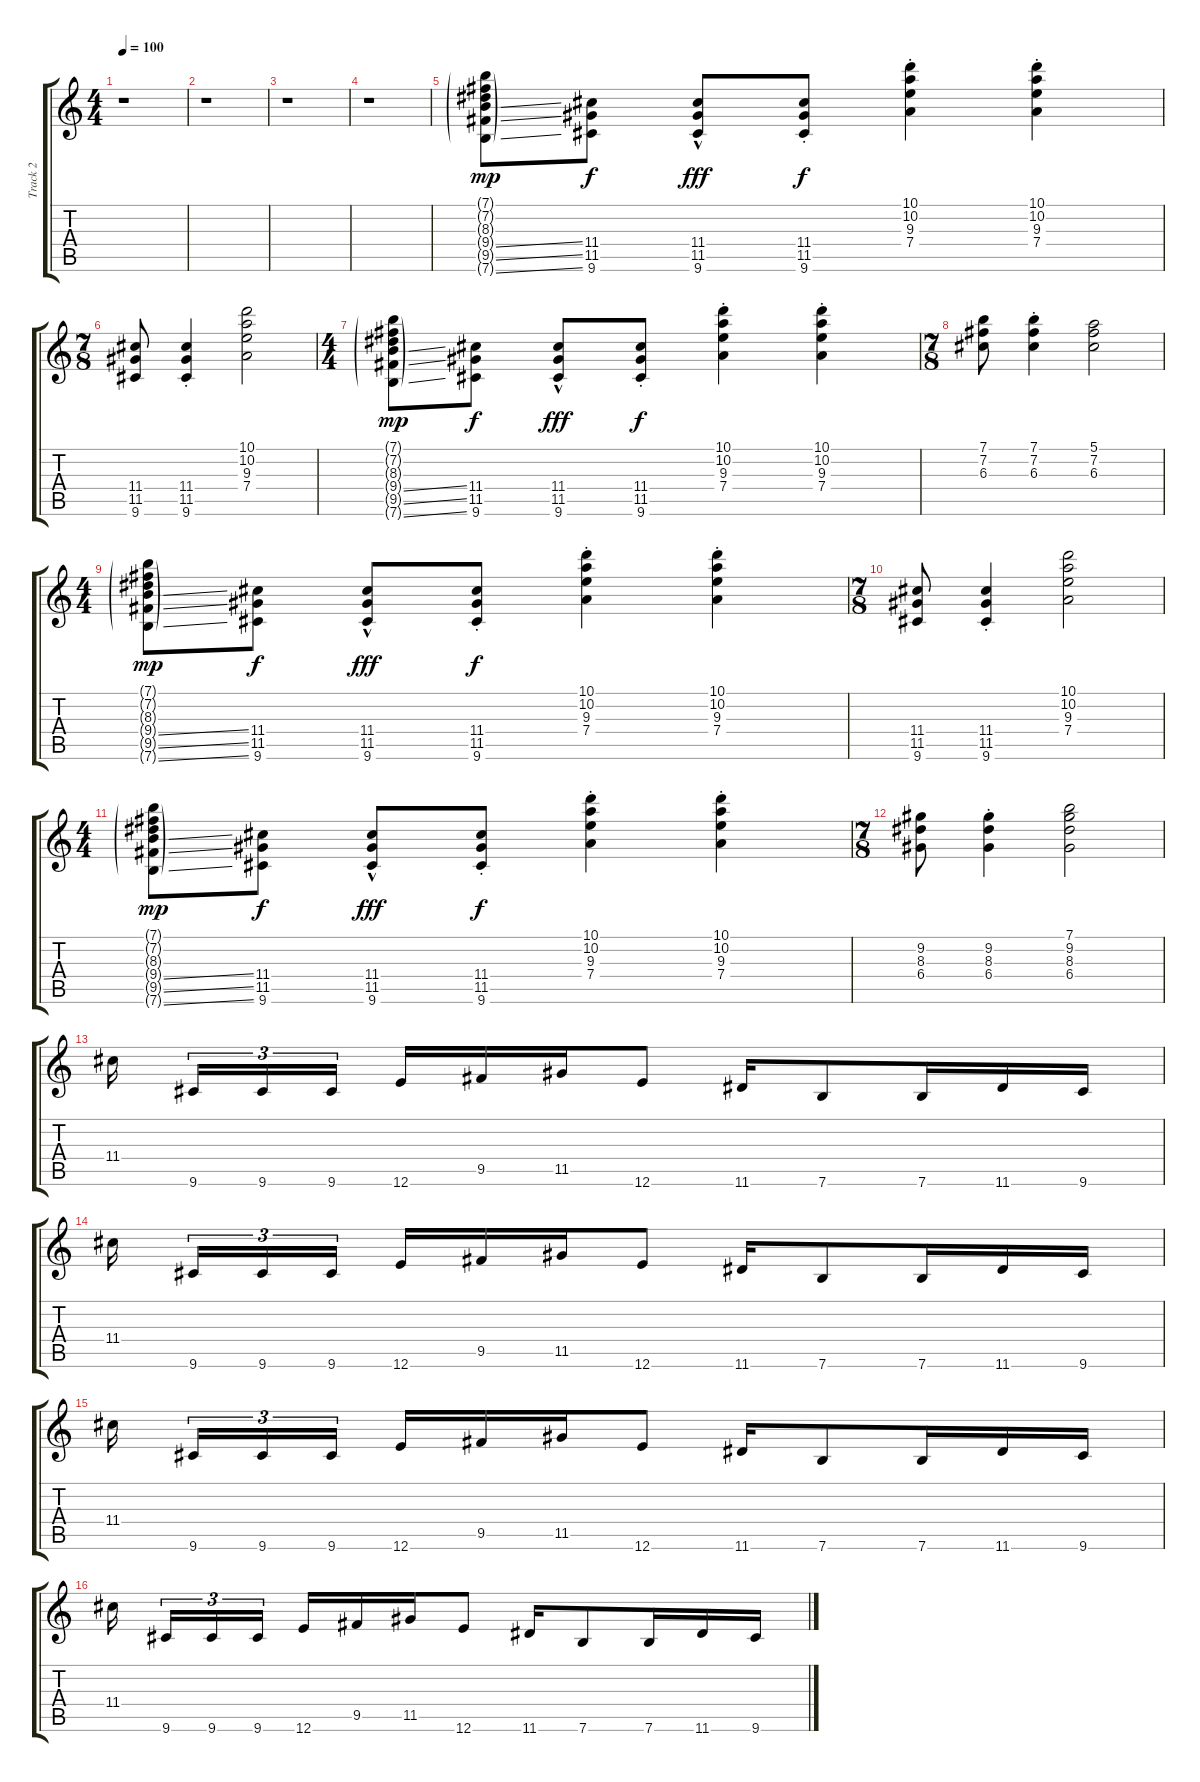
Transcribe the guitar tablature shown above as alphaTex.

\track ("Track 2" "Track 2") {instrument overdrivenguitar}
\staff {score tabs}
\tuning (E4 B3 G3 D3 A2 E2) {hide}
\ts (4 4)
\tempo 100
\clef g2
\ks c
r.1{dy mp} |
r.1 |
r.1 |
r.1 |
(7.1{g} 7.2{g} 8.3{g} 9.4{ss g} 9.5{ss g} 7.6{ss g}).8 (11.4 11.5 9.6).8{dy f} (11.4 11.5{hac} 9.6).8{dy fff} (11.4{st} 11.5{st} 9.6{st}).8{dy f} (10.1{st} 10.2{st} 9.3{st} 7.4{st}).4 (10.1{st} 10.2{st} 9.3{st} 7.4{st}).4 |
\ts (7 8)
(11.4 11.5 9.6).8 (11.4{st} 11.5{st} 9.6{st}).4 (10.1 10.2 9.3 7.4).2 |
\ts (4 4)
(7.1{g} 7.2{g} 8.3{g} 9.4{ss g} 9.5{ss g} 7.6{ss g}).8{dy mp} (11.4 11.5 9.6).8{dy f} (11.4 11.5{hac} 9.6).8{dy fff} (11.4{st} 11.5{st} 9.6{st}).8{dy f} (10.1{st} 10.2{st} 9.3{st} 7.4{st}).4 (10.1{st} 10.2{st} 9.3{st} 7.4{st}).4 |
\ts (7 8)
(7.1 7.2 6.3).8 (7.1{st} 7.2{st} 6.3{st}).4 (5.1 7.2 6.3).2 |
\ts (4 4)
(7.1{g} 7.2{g} 8.3{g} 9.4{ss g} 9.5{ss g} 7.6{ss g}).8{dy mp} (11.4 11.5 9.6).8{dy f} (11.4 11.5{hac} 9.6).8{dy fff} (11.4{st} 11.5{st} 9.6{st}).8{dy f} (10.1{st} 10.2{st} 9.3{st} 7.4{st}).4 (10.1{st} 10.2{st} 9.3{st} 7.4{st}).4 |
\ts (7 8)
(11.4 11.5 9.6).8 (11.4{st} 11.5{st} 9.6{st}).4 (10.1 10.2 9.3 7.4).2 |
\ts (4 4)
(7.1{g} 7.2{g} 8.3{g} 9.4{ss g} 9.5{ss g} 7.6{ss g}).8{dy mp} (11.4 11.5 9.6).8{dy f} (11.4 11.5{hac} 9.6).8{dy fff} (11.4{st} 11.5{st} 9.6{st}).8{dy f} (10.1{st} 10.2{st} 9.3{st} 7.4{st}).4 (10.1{st} 10.2{st} 9.3{st} 7.4{st}).4 |
\ts (7 8)
(9.2 8.3 6.4).8 (9.2{st} 8.3{st} 6.4).4 (7.1 9.2 8.3 6.4).2 |
11.4.16{beam splitsecondary} 9.6.16{tu (3 2)} 9.6.16{tu (3 2)} 9.6.16{tu (3 2)} 12.6.16 9.5.16 11.5.16 12.6.8 11.6.16 7.6.8 7.6.16 11.6.16 9.6.16 |
11.4.16{beam splitsecondary} 9.6.16{tu (3 2)} 9.6.16{tu (3 2)} 9.6.16{tu (3 2)} 12.6.16 9.5.16 11.5.16 12.6.8 11.6.16 7.6.8 7.6.16 11.6.16 9.6.16 |
11.4.16{beam splitsecondary} 9.6.16{tu (3 2)} 9.6.16{tu (3 2)} 9.6.16{tu (3 2)} 12.6.16 9.5.16 11.5.16 12.6.8 11.6.16 7.6.8 7.6.16 11.6.16 9.6.16 |
11.4.16{beam splitsecondary} 9.6.16{tu (3 2)} 9.6.16{tu (3 2)} 9.6.16{tu (3 2)} 12.6.16 9.5.16 11.5.16 12.6.8 11.6.16 7.6.8 7.6.16 11.6.16 9.6.16
